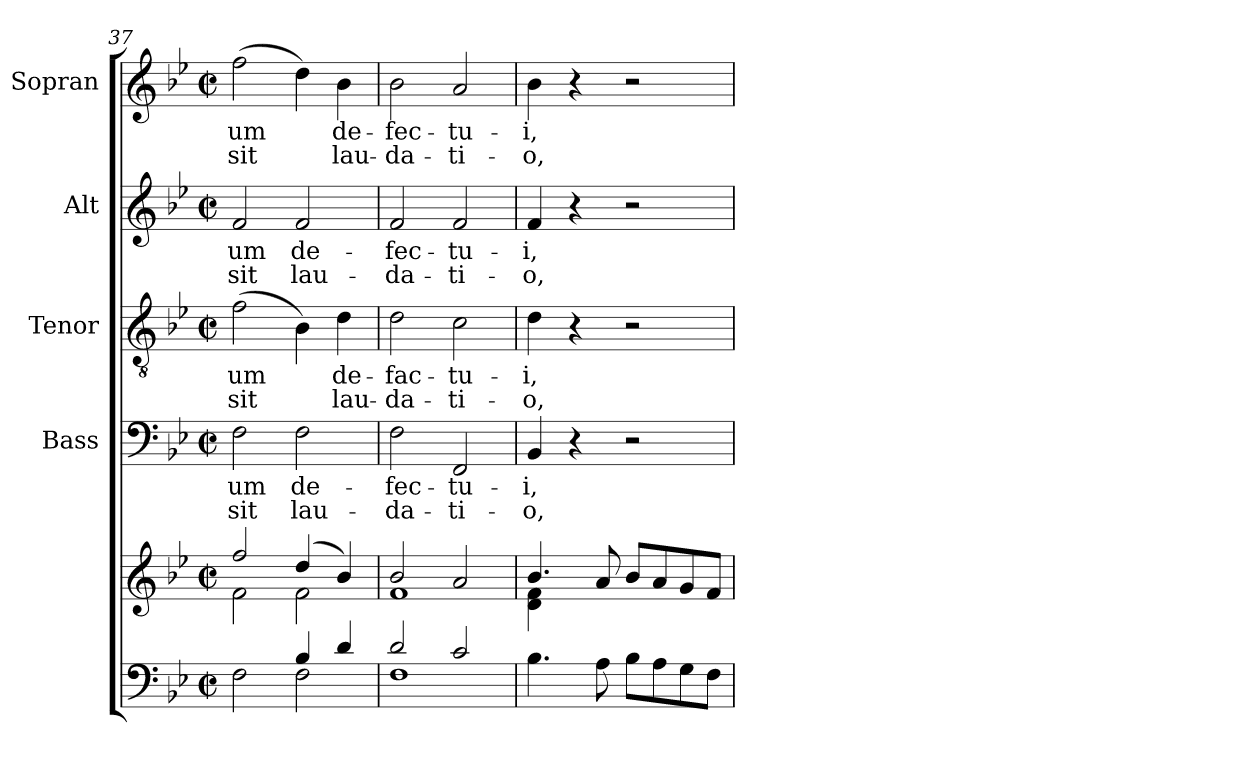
**kern	**kern	**kern	**text	**text	**kern	**text	**text	**kern	**text	**text	**kern	**text	**text
*part5	*part5	*part4	*part4	*part4	*part3	*part3	*part3	*part2	*part2	*part2	*part1	*part1	*part1
*staff6	*staff5	*staff4	*staff4	*staff4	*staff3	*staff3	*staff3	*staff2	*staff2	*staff2	*staff1	*staff1	*staff1
*	*	*I"Bass	*	*	*I"Tenor	*	*	*I"Alt	*	*	*I"Sopran	*	*
*	*	*I'B.	*	*	*I'T.	*	*	*I'A.	*	*	*I'S.	*	*
*clefF4	*clefG2	*clefF4	*	*	*clefGv2	*	*	*clefG2	*	*	*clefG2	*	*
*k[b-e-]	*k[b-e-]	*k[b-e-]	*	*	*k[b-e-]	*	*	*k[b-e-]	*	*	*k[b-e-]	*	*
*B-:	*B-:	*B-:	*	*	*B-:	*	*	*B-:	*	*	*B-:	*	*
*M2/2	*M2/2	*M2/2	*	*	*M2/2	*	*	*M2/2	*	*	*M2/2	*	*
*met(c|)	*met(c|)	*met(c|)	*	*	*met(c|)	*	*	*met(c|)	*	*	*met(c|)	*	*
=37	=37	=37	=37	=37	=37	=37	=37	=37	=37	=37	=37	=37	=37
*^	*^	*	*	*	*	*	*	*	*	*	*	*	*
!	!	!	!	!	!LO:LY:b	!LO:LY:b	!	!LO:LY:b	!LO:LY:b	!	!LO:LY:b	!LO:LY:b	!	!LO:LY:b	!LO:LY:b
2ryy	2F\	2ff/	2f\	2F\	-um	sit	(>2f\	-um	sit	2f/	-um	sit	(>2ff\	-um	sit
!	!	!	!	!	!LO:LY:b	!LO:LY:b	!	!	!	!	!LO:LY:b	!LO:LY:b	!	!	!
4B-/	2F\	(4dd/	2f\	2F\	de-	lau-	4B-\)	.	.	2f/	de-	lau-	4dd\)	.	.
!	!	!	!	!	!	!	!	!LO:LY:b	!LO:LY:b	!	!	!	!	!LO:LY:b	!LO:LY:b
4d/	.	4b-/)	.	.	.	.	4d\	de-	lau-	.	.	.	4b-\	de-	lau-
=38	=38	=38	=38	=38	=38	=38	=38	=38	=38	=38	=38	=38	=38	=38	=38
!	!	!	!	!	!LO:LY:b	!LO:LY:b	!	!LO:LY:b	!LO:LY:b	!	!LO:LY:b	!LO:LY:b	!	!LO:LY:b	!LO:LY:b
2d/	1F	2b-/	1f	2F\	-fec-	-da-	2d\	-fac-	-da-	2f/	-fec-	-da-	2b-\	-fec-	-da-
!	!	!	!	!	!LO:LY:b	!LO:LY:b	!	!LO:LY:b	!LO:LY:b	!	!LO:LY:b	!LO:LY:b	!	!LO:LY:b	!LO:LY:b
2c/	.	2a/	.	2FF/	-tu-	-ti-	2c\	-tu-	-ti-	2f/	-tu-	-ti-	2a/	-tu-	-ti-
*v	*v	*	*	*	*	*	*	*	*	*	*	*	*	*	*
!!LO:PB:g=z
=39	=39	=39	=39	=39	=39	=39	=39	=39	=39	=39	=39	=39	=39	=39
!	!	!	!	!LO:LY:b	!LO:LY:b	!	!LO:LY:b	!LO:LY:b	!	!LO:LY:b	!LO:LY:b	!	!LO:LY:b	!LO:LY:b
4.B-\	4.b-/	4d\ 4f\	4BB-/	-i,	-o,	4d\	-i,	-o,	4f/	-i,	-o,	4b-\	-i,	-o,
.	.	2.ryy	4r	.	.	4r	.	.	4r	.	.	4r	.	.
8A\	8a/	.	.	.	.	.	.	.	.	.	.	.	.	.
8B-\L	8b-/L	.	2r	.	.	2r	.	.	2r	.	.	2r	.	.
8A\	8a/	.	.	.	.	.	.	.	.	.	.	.	.	.
8G\	8g/	.	.	.	.	.	.	.	.	.	.	.	.	.
8F\J	8f/J	.	.	.	.	.	.	.	.	.	.	.	.	.
*	*v	*v	*	*	*	*	*	*	*	*	*	*	*	*
=	=	=	=	=	=	=	=	=	=	=	=	=	=
*-	*-	*-	*-	*-	*-	*-	*-	*-	*-	*-	*-	*-	*-
